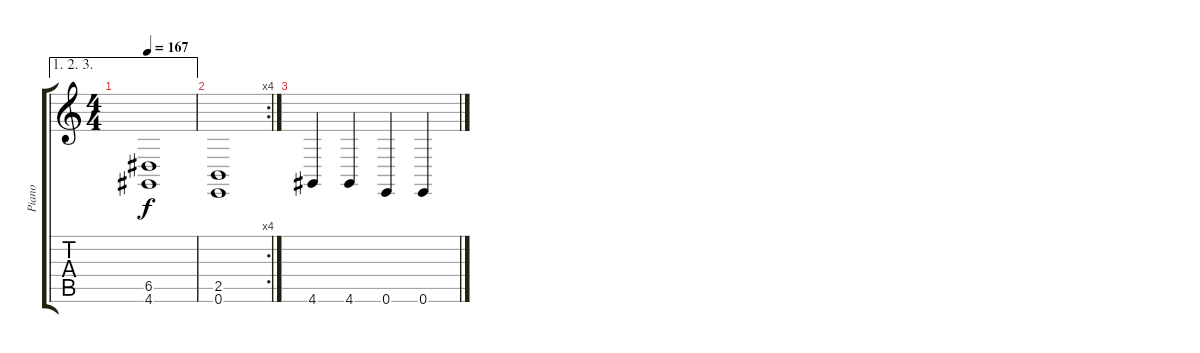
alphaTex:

\track ("Piano" "Piano") {instrument electricgrandpiano}
\staff {score tabs}
\tuning (E4 B3 G3 D3 A2 E2) {hide}
\ae (1 2 3)
\ts (4 4)
\tempo 167
\clef g2
\ks c
(6.5 4.6).1{dy f} |
\rc 4
(2.5 0.6).1 |
4.6.4 4.6.4 0.6.4 0.6.4
